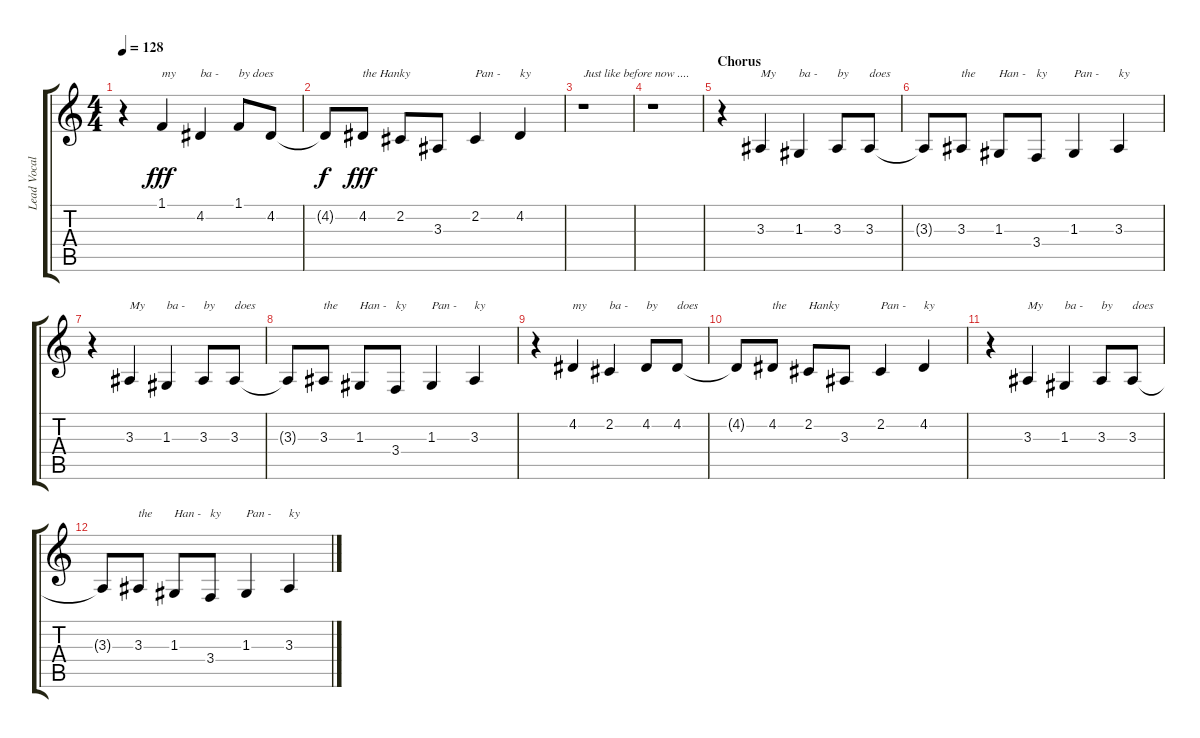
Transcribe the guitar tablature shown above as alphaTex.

\track ("Lead Vocal" "Lead Vocal") {instrument altosax}
\staff {score tabs}
\tuning (E4 B3 G3 D3 A2 E2) {hide}
\ts (4 4)
\tempo 128
\clef g2
\ks c
r.4{dy fff} 1.1.4{txt "my"} 4.2.4{txt "ba -"} 1.1.8{txt "by does"} 4.2.8 |
4.2{t}.8{dy f} 4.2.8{txt "the Hanky" dy fff} 2.2.8 3.3.8 2.2.4{txt "Pan -"} 4.2.4{txt "ky"} |
r.1{txt "Just like before now ...."} |
r.1 |
\section ("" "Chorus")
r.4{volume 16} 3.3.4{txt "My"} 1.3.4{txt "ba -"} 3.3.8{txt "by"} 3.3.8{txt "does"} |
3.3{t}.8 3.3.8{txt "the"} 1.3.8{txt "Han -"} 3.4.8{txt "ky"} 1.3.4{txt "Pan -"} 3.3.4{txt "ky"} |
r.4 3.3.4{txt "My"} 1.3.4{txt "ba -"} 3.3.8{txt "by"} 3.3.8{txt "does"} |
3.3{t}.8 3.3.8{txt "the"} 1.3.8{txt "Han -"} 3.4.8{txt "ky"} 1.3.4{txt "Pan -"} 3.3.4{txt "ky"} |
r.4{volume 15} 4.2.4{txt "my" volume 14} 2.2.4{txt "ba -" volume 13} 4.2.8{txt "by" volume 12} 4.2.8{txt "does"} |
4.2{t}.8{volume 11} 4.2.8{txt "the"} 2.2.8{txt "Hanky" volume 10} 3.3.8 2.2.4{txt "Pan -" volume 9} 4.2.4{txt "ky" volume 8} |
r.4{volume 7} 3.3.4{txt "My" volume 6} 1.3.4{txt "ba -" volume 4} 3.3.8{txt "by" volume 3} 3.3.8{txt "does"} |
3.3{t}.8{volume 2} 3.3.8{txt "the"} 1.3.8{txt "Han -" volume 1} 3.4.8{txt "ky"} 1.3.4{txt "Pan -" volume 0} 3.3.4{txt "ky"}
